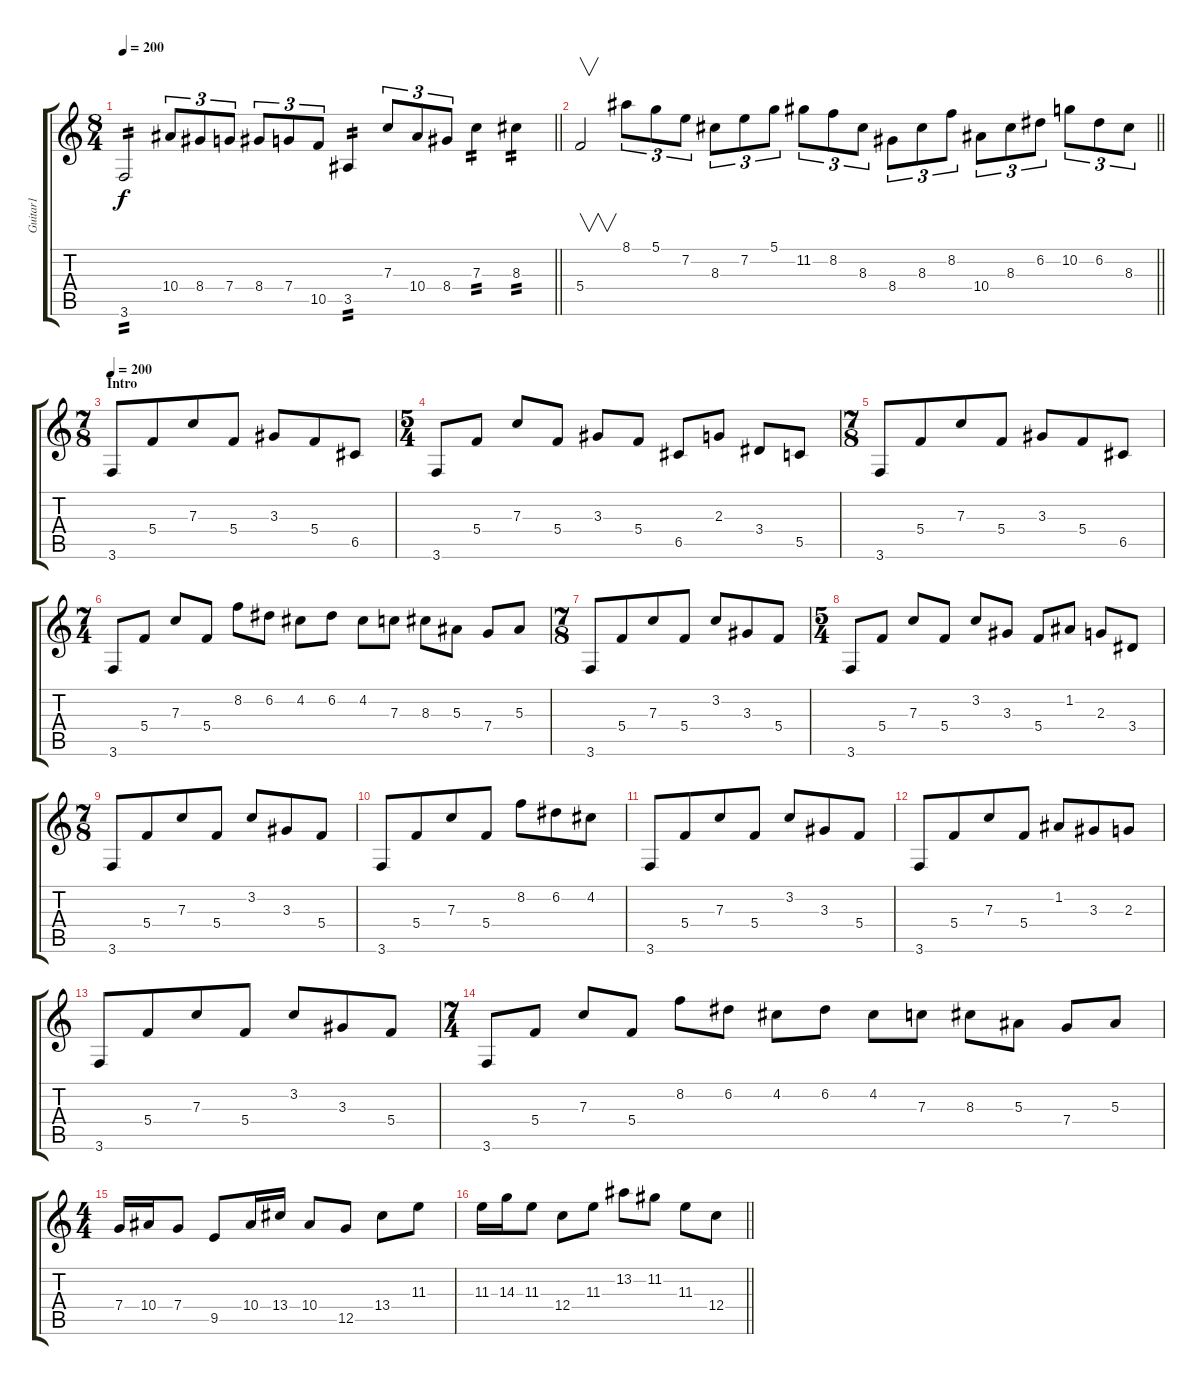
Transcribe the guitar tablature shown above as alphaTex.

\track ("Guitar1" "Guitar1") {instrument distortionguitar}
\staff {score tabs}
\tuning (D4 A3 F3 C3 G2 D2) {hide}
\ts (8 4)
\tempo 200
\clef g2
\barLineRight lightlight
\ks c
3.6.2{tp 2 dy f} 10.4.8{tu (3 2)} 8.4.8{tu (3 2)} 7.4.8{tu (3 2)} 8.4.8{tu (3 2)} 7.4.8{tu (3 2)} 10.5.8{tu (3 2)} 3.5.4{tp 2} 7.3.8{tu (3 2)} 10.4.8{tu (3 2)} 8.4.8{tu (3 2)} 7.3.4{tp 2} 8.3.4{tp 2} |
\barLineRight lightlight
5.4.2{v} 8.1.8{tu (3 2)} 5.1.8{tu (3 2)} 7.2.8{tu (3 2)} 8.3.8{tu (3 2)} 7.2.8{tu (3 2)} 5.1.8{tu (3 2)} 11.2.8{tu (3 2)} 8.2.8{tu (3 2)} 8.3.8{tu (3 2)} 8.4.8{tu (3 2)} 8.3.8{tu (3 2)} 8.2.8{tu (3 2)} 10.4.8{tu (3 2)} 8.3.8{tu (3 2)} 6.2.8{tu (3 2)} 10.2.8{tu (3 2)} 6.2.8{tu (3 2)} 8.3.8{tu (3 2)} |
\ts (7 8)
\section ("" "Intro")
\tempo 200
3.6.8 5.4.8 7.3.8 5.4.8 3.3.8 5.4.8 6.5.8 |
\ts (5 4)
3.6.8 5.4.8 7.3.8 5.4.8 3.3.8 5.4.8 6.5.8 2.3.8 3.4.8 5.5.8 |
\ts (7 8)
3.6.8 5.4.8 7.3.8 5.4.8 3.3.8 5.4.8 6.5.8 |
\ts (7 4)
3.6.8 5.4.8 7.3.8 5.4.8 8.2.8 6.2.8 4.2.8 6.2.8 4.2.8 7.3.8 8.3.8 5.3.8 7.4.8 5.3.8 |
\ts (7 8)
3.6.8 5.4.8 7.3.8 5.4.8 3.2.8 3.3.8 5.4.8 |
\ts (5 4)
3.6.8 5.4.8 7.3.8 5.4.8 3.2.8 3.3.8 5.4.8 1.2.8 2.3.8 3.4.8 |
\ts (7 8)
3.6.8 5.4.8 7.3.8 5.4.8 3.2.8 3.3.8 5.4.8 |
3.6.8 5.4.8 7.3.8 5.4.8 8.2.8 6.2.8 4.2.8 |
3.6.8 5.4.8 7.3.8 5.4.8 3.2.8 3.3.8 5.4.8 |
3.6.8 5.4.8 7.3.8 5.4.8 1.2.8 3.3.8 2.3.8 |
3.6.8 5.4.8 7.3.8 5.4.8 3.2.8 3.3.8 5.4.8 |
\ts (7 4)
3.6.8 5.4.8 7.3.8 5.4.8 8.2.8 6.2.8 4.2.8 6.2.8 4.2.8 7.3.8 8.3.8 5.3.8 7.4.8 5.3.8 |
\ts (4 4)
7.4.16 10.4.16 7.4.8 9.5.8 10.4.16 13.4.16 10.4.8 12.5.8 13.4.8 11.3.8 |
\barLineRight lightlight
11.3.16 14.3.16 11.3.8 12.4.8 11.3.8 13.2.8 11.2.8 11.3.8 12.4.8
